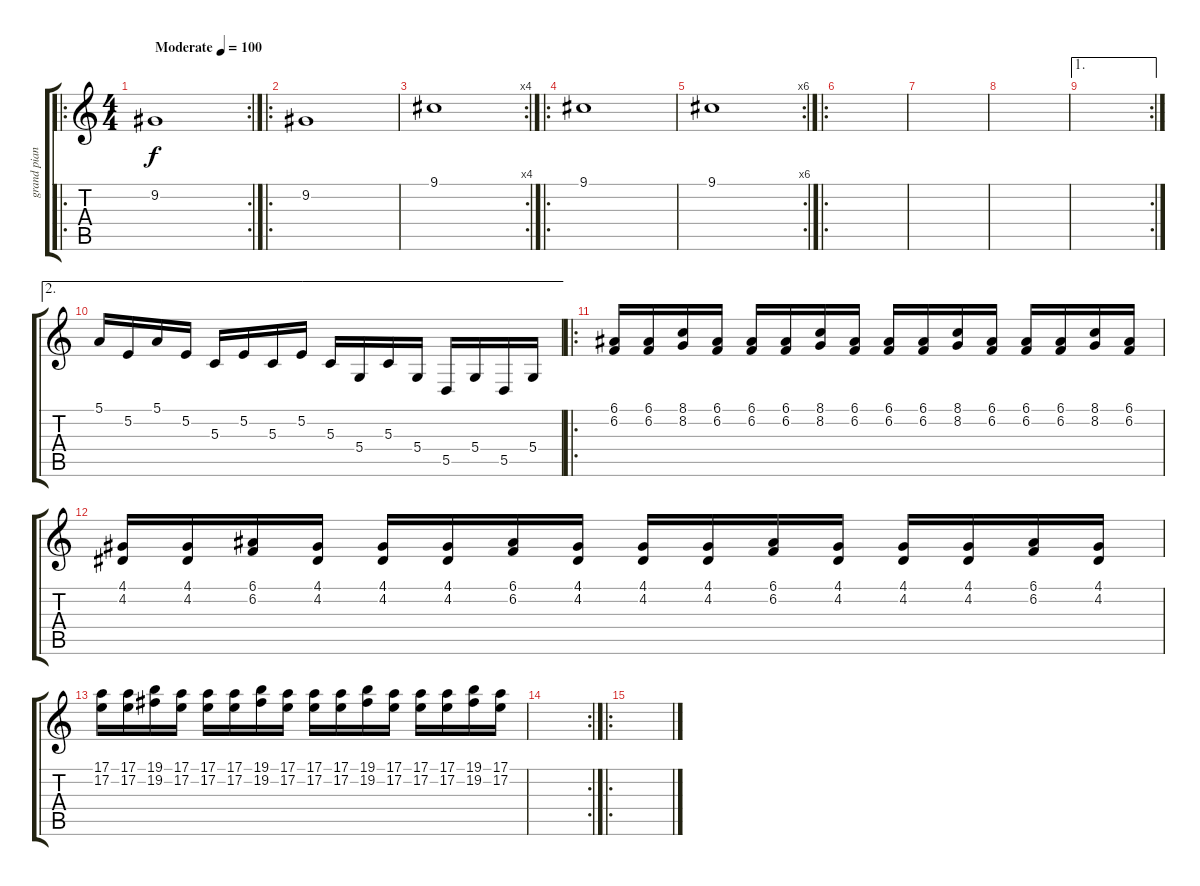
\track ("grand piano" "grand pian") {instrument brightacousticpiano}
\staff {score tabs}
\tuning (E4 B3 G3 D3 A2 E2) {hide}
\ro
\rc 2
\ts (4 4)
\tempo (100 "Moderate")
\clef g2
\ks c
9.2.1{dy f instrument brightacousticpiano} |
\ro
9.2.1 |
\rc 4
9.1.1 |
\ro
9.1.1 |
\rc 6
9.1.1 |
\ro
|
|
|
\ae 1
\rc 2
|
\ae 2
5.1.16 5.2.16 5.1.16 5.2.16 5.3.16 5.2.16 5.3.16 5.2.16 5.3.16 5.4.16 5.3.16 5.4.16 5.5.16 5.4.16 5.5.16 5.4.16 |
\ro
(6.1 6.2).16 (6.1 6.2).16 (8.1 8.2).16 (6.1 6.2).16 (6.1 6.2).16 (6.1 6.2).16 (8.1 8.2).16 (6.1 6.2).16 (6.1 6.2).16 (6.1 6.2).16 (8.1 8.2).16 (6.1 6.2).16 (6.1 6.2).16 (6.1 6.2).16 (8.1 8.2).16 (6.1 6.2).16 |
(4.1 4.2).16 (4.1 4.2).16 (6.1 6.2).16 (4.1 4.2).16 (4.1 4.2).16 (4.1 4.2).16 (6.1 6.2).16 (4.1 4.2).16 (4.1 4.2).16 (4.1 4.2).16 (6.1 6.2).16 (4.1 4.2).16 (4.1 4.2).16 (4.1 4.2).16 (6.1 6.2).16 (4.1 4.2).16 |
(17.1 17.2).16 (17.1 17.2).16 (19.1 19.2).16 (17.1 17.2).16 (17.1 17.2).16 (17.1 17.2).16 (19.1 19.2).16 (17.1 17.2).16 (17.1 17.2).16 (17.1 17.2).16 (19.1 19.2).16 (17.1 17.2).16 (17.1 17.2).16 (17.1 17.2).16 (19.1 19.2).16 (17.1 17.2).16 |
\rc 2
|
\ro
